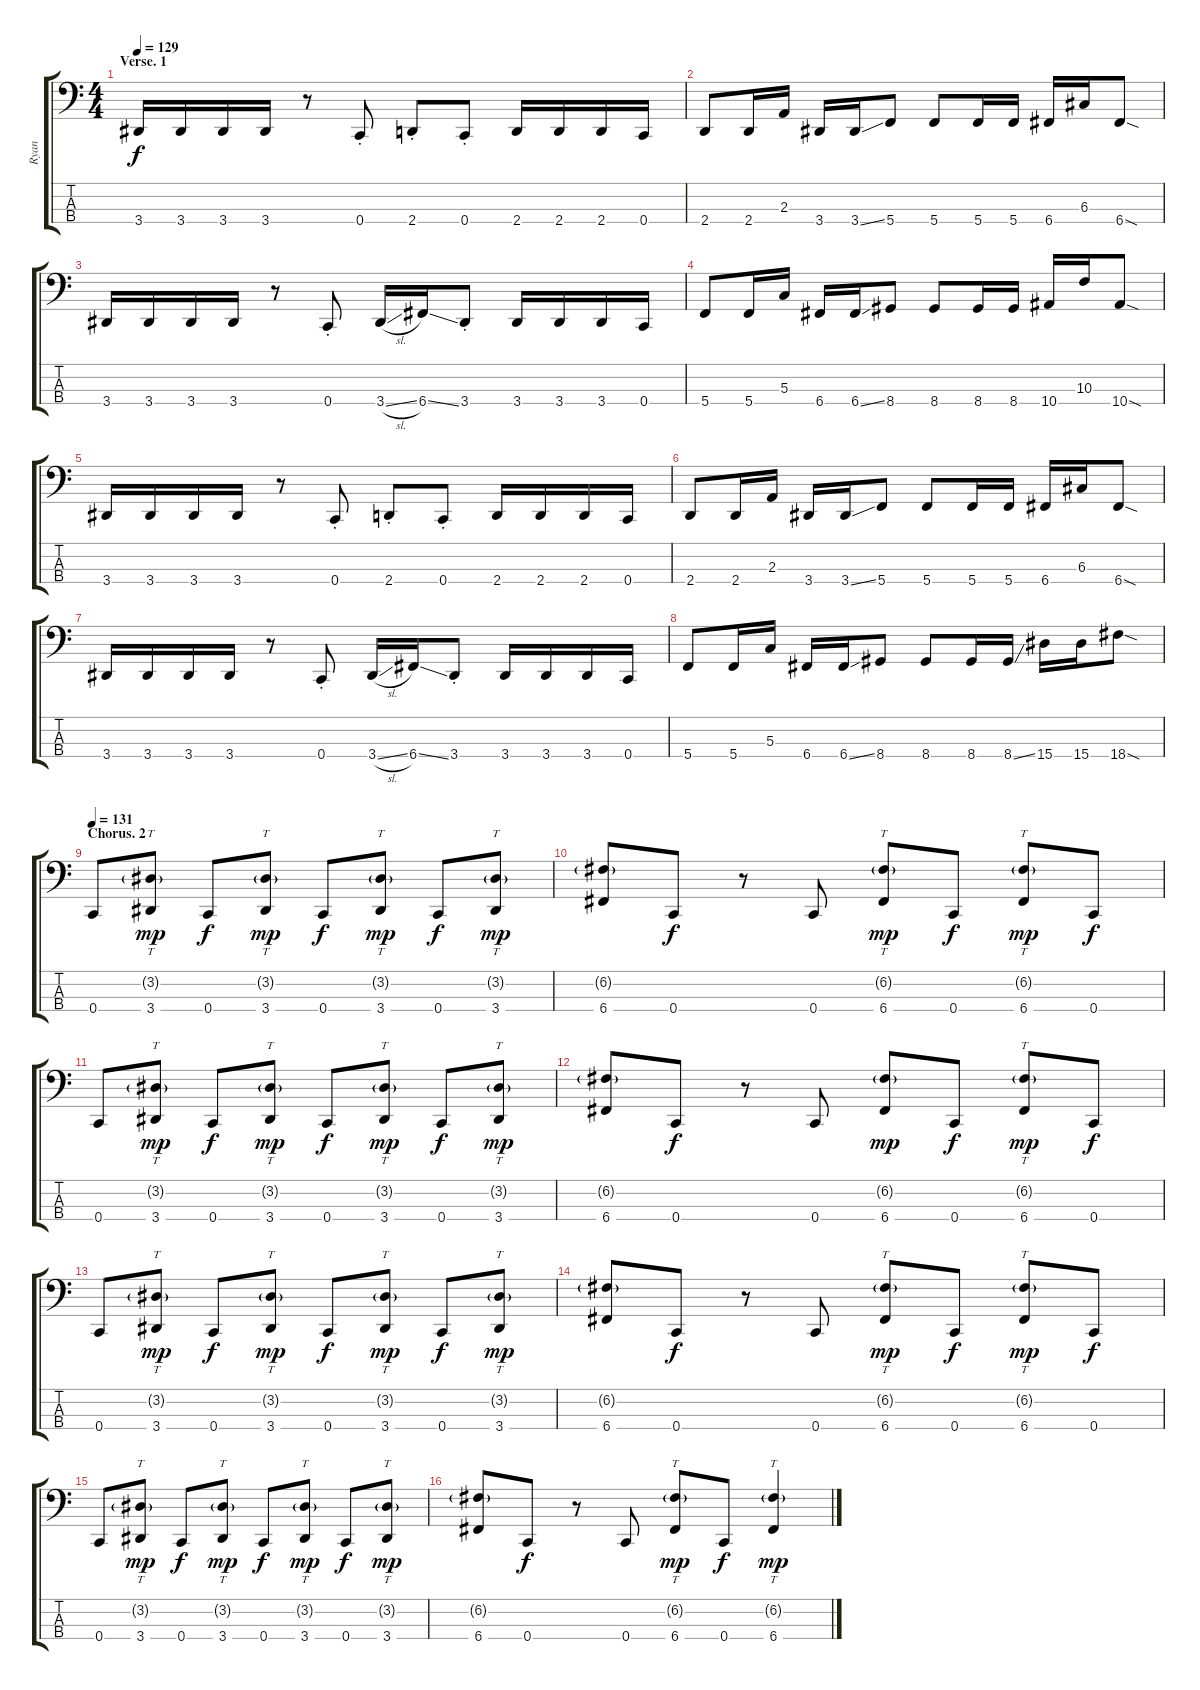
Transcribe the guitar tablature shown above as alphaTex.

\track ("Ryan" "Ryan") {instrument electricbassfinger}
\staff {score tabs}
\tuning (F2 C2 G1 C1) {hide}
\ts (4 4)
\section ("" "Verse. 1")
\tempo 129
\clef f4
\ks c
3.4.16{dy f} 3.4.16 3.4.16 3.4.16 r.8 0.4{st}.8 2.4{st}.8 0.4{st}.8 2.4.16 2.4.16 2.4.16 0.4.16 |
2.4.8 2.4.16 2.3.16 3.4.16 3.4{ss}.16 5.4.8 5.4.8 5.4.16 5.4.16 6.4.16 6.3.16 6.4{sod}.8 |
3.4.16 3.4.16 3.4.16 3.4.16 r.8 0.4{st}.8 3.4{sl}.16 6.4{ss}.16 3.4{st}.8 3.4.16 3.4.16 3.4.16 0.4.16 |
5.4.8 5.4.16 5.3.16 6.4.16 6.4{ss}.16 8.4.8 8.4.8 8.4.16 8.4.16 10.4.16 10.3.16 10.4{sod}.8 |
3.4.16 3.4.16 3.4.16 3.4.16 r.8 0.4{st}.8 2.4{st}.8 0.4{st}.8 2.4.16 2.4.16 2.4.16 0.4.16 |
2.4.8 2.4.16 2.3.16 3.4.16 3.4{ss}.16 5.4.8 5.4.8 5.4.16 5.4.16 6.4.16 6.3.16 6.4{sod}.8 |
3.4.16 3.4.16 3.4.16 3.4.16 r.8 0.4{st}.8 3.4{sl}.16 6.4{ss}.16 3.4{st}.8 3.4.16 3.4.16 3.4.16 0.4.16 |
5.4.8 5.4.16 5.3.16 6.4.16 6.4{ss}.16 8.4.8 8.4.8 8.4.16 8.4{ss}.16 15.4.16 15.4.16 18.4{sod}.8 |
\section ("" "Chorus. 2")
\tempo 131
0.4.8 (3.2{g} 3.4).8{tt dy mp} 0.4.8{dy f} (3.2{g} 3.4).8{tt dy mp} 0.4.8{dy f} (3.2{g} 3.4).8{tt dy mp} 0.4.8{dy f} (3.2{g} 3.4).8{tt dy mp} |
(6.2{g} 6.4).8 0.4.8{dy f} r.8 0.4.8 (6.2{g} 6.4).8{tt dy mp} 0.4.8{dy f} (6.2{g} 6.4).8{tt dy mp} 0.4.8{dy f} |
0.4.8 (3.2{g} 3.4).8{tt dy mp} 0.4.8{dy f} (3.2{g} 3.4).8{tt dy mp} 0.4.8{dy f} (3.2{g} 3.4).8{tt dy mp} 0.4.8{dy f} (3.2{g} 3.4).8{tt dy mp} |
(6.2{g} 6.4).8 0.4.8{dy f} r.8 0.4.8 (6.2{g} 6.4).8{dy mp} 0.4.8{dy f} (6.2{g} 6.4).8{tt dy mp} 0.4.8{dy f} |
0.4.8 (3.2{g} 3.4).8{tt dy mp} 0.4.8{dy f} (3.2{g} 3.4).8{tt dy mp} 0.4.8{dy f} (3.2{g} 3.4).8{tt dy mp} 0.4.8{dy f} (3.2{g} 3.4).8{tt dy mp} |
(6.2{g} 6.4).8 0.4.8{dy f} r.8 0.4.8 (6.2{g} 6.4).8{tt dy mp} 0.4.8{dy f} (6.2{g} 6.4).8{tt dy mp} 0.4.8{dy f} |
0.4.8 (3.2{g} 3.4).8{tt dy mp} 0.4.8{dy f} (3.2{g} 3.4).8{tt dy mp} 0.4.8{dy f} (3.2{g} 3.4).8{tt dy mp} 0.4.8{dy f} (3.2{g} 3.4).8{tt dy mp} |
(6.2{g} 6.4).8 0.4.8{dy f} r.8 0.4.8 (6.2{g} 6.4).8{tt dy mp} 0.4.8{dy f} (6.2{g} 6.4).4{tt dy mp}
